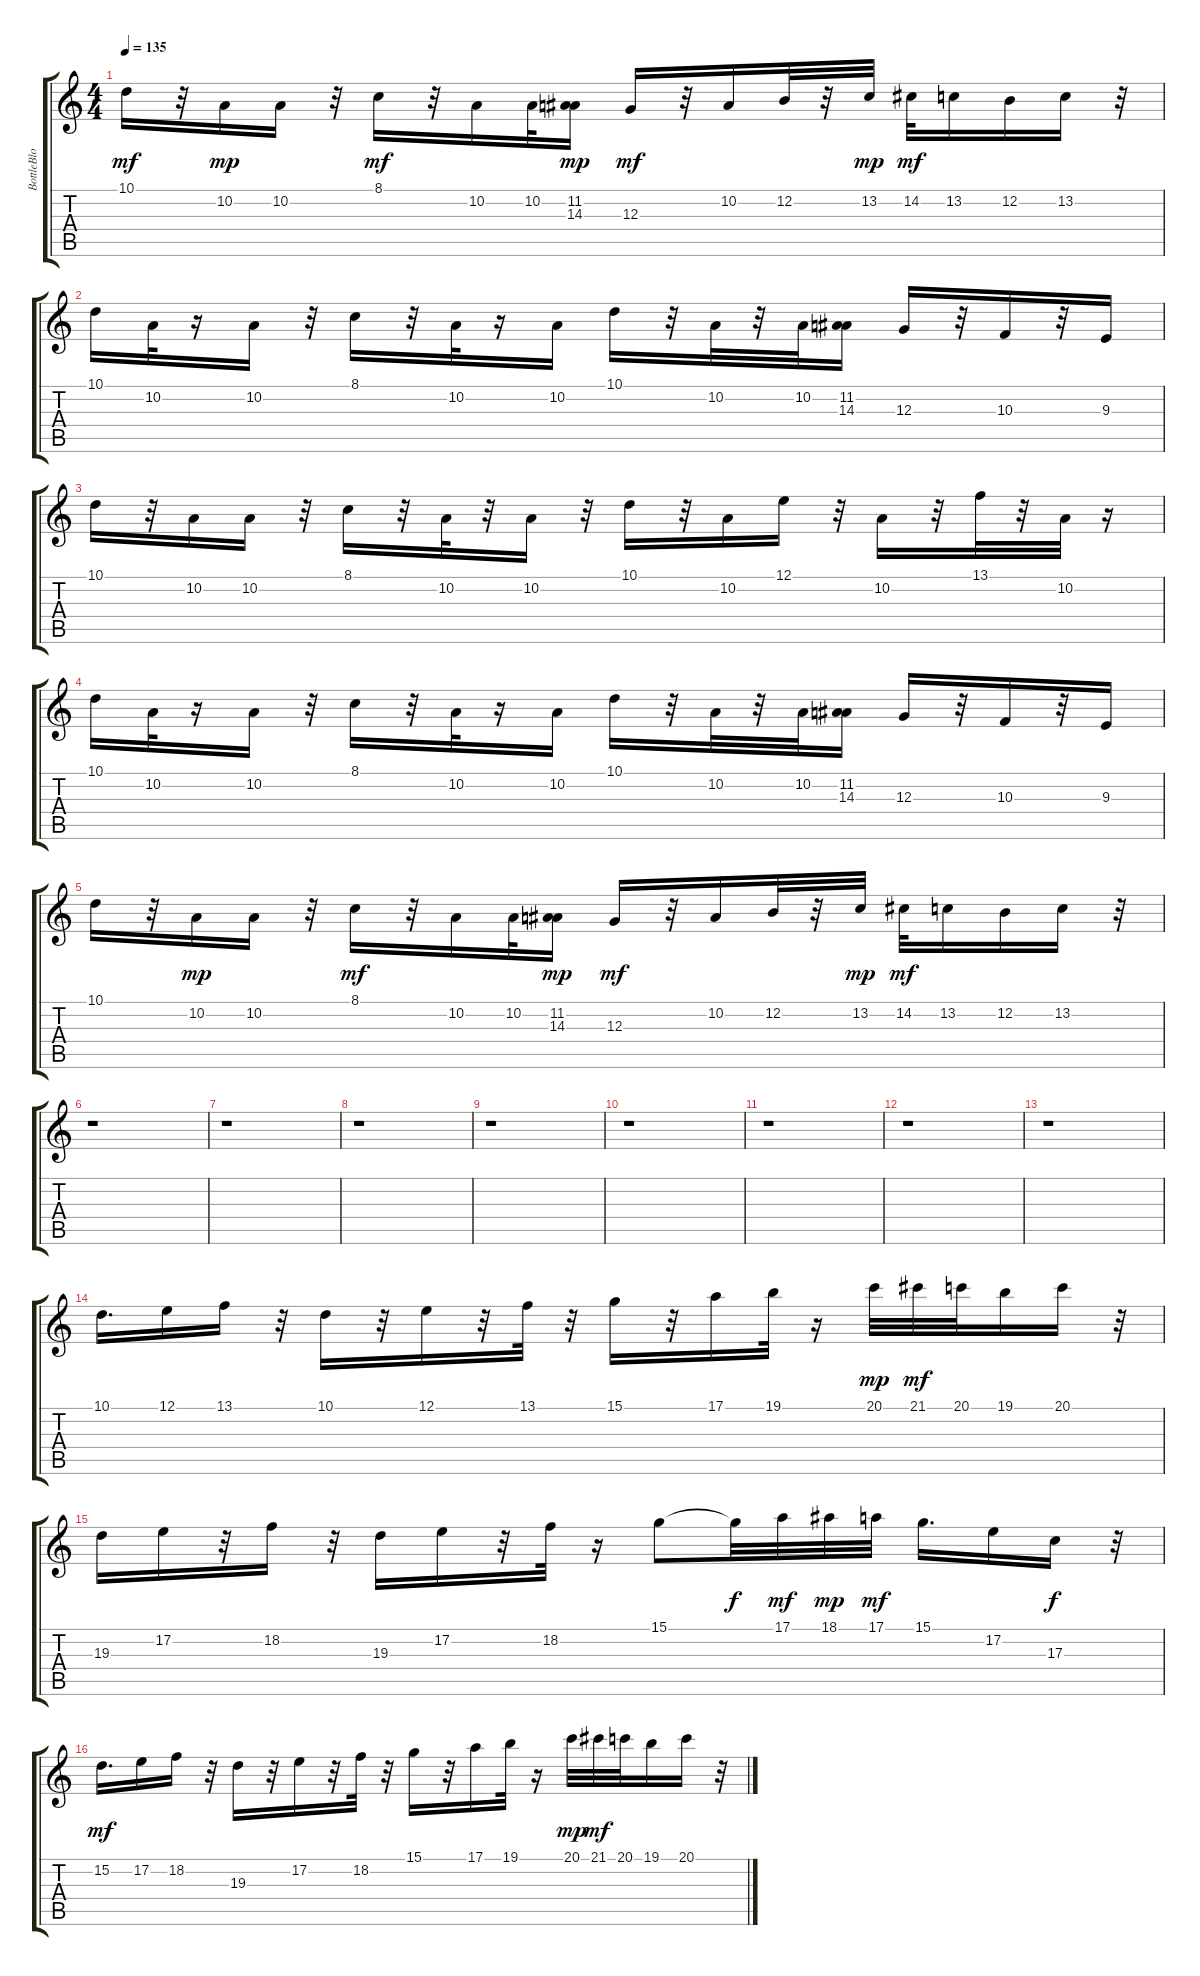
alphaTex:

\track ("BottleBlo" "BottleBlo") {instrument blownbottle}
\staff {score tabs}
\tuning (E4 B3 G3 D3 A2 E2) {hide}
\ts (4 4)
\tempo 135
\clef g2
\ks c
10.1.16{dy mf} r.32 10.2.16{dy mp} 10.2.16 r.32 8.1.16{dy mf} r.32 10.2.16 10.2.32 (11.2 14.3).16{dy mp} 12.3.16{dy mf} r.32 10.2.16 12.2.32 r.32 13.2.32{dy mp} 14.2.32{dy mf} 13.2.16 12.2.16 13.2.16 r.32 |
10.1.16 10.2.32 r.16 10.2.16 r.32 8.1.16 r.32 10.2.32 r.16 10.2.16 10.1.16 r.32 10.2.32 r.32 10.2.32 (11.2 14.3).16 12.3.16 r.32 10.3.16 r.32 9.3.16 |
10.1.16 r.32 10.2.16 10.2.16 r.32 8.1.16 r.32 10.2.32 r.32 10.2.16 r.32 10.1.16 r.32 10.2.16 12.1.16 r.32 10.2.16 r.32 13.1.32 r.32 10.2.32 r.16 |
10.1.16 10.2.32 r.16 10.2.16 r.32 8.1.16 r.32 10.2.32 r.16 10.2.16 10.1.16 r.32 10.2.32 r.32 10.2.32 (11.2 14.3).16 12.3.16 r.32 10.3.16 r.32 9.3.16 |
10.1.16 r.32 10.2.16{dy mp} 10.2.16 r.32 8.1.16{dy mf} r.32 10.2.16 10.2.32 (11.2 14.3).16{dy mp} 12.3.16{dy mf} r.32 10.2.16 12.2.32 r.32 13.2.32{dy mp} 14.2.32{dy mf} 13.2.16 12.2.16 13.2.16 r.32 |
r.1 |
r.1 |
r.1 |
r.1 |
r.1 |
r.1 |
r.1 |
r.1 |
10.1.16{d} 12.1.16 13.1.16 r.32 10.1.16 r.32 12.1.16 r.32 13.1.32 r.32 15.1.16 r.32 17.1.16 19.1.32 r.16 20.1.32{dy mp} 21.1.32{dy mf} 20.1.32 19.1.16 20.1.16 r.32 |
19.3.16 17.2.16 r.32 18.2.16 r.32 19.3.16 17.2.16 r.32 18.2.32 r.16 15.1.8 15.1{t}.32{dy f} 17.1.32{dy mf} 18.1.32{dy mp} 17.1.32{dy mf} 15.1.16{d} 17.2.16 17.3.16{dy f} r.32 |
15.2.16{d dy mf} 17.2.16 18.2.16 r.32 19.3.16 r.32 17.2.16 r.32 18.2.32 r.32 15.1.16 r.32 17.1.16 19.1.32 r.16 20.1.32{dy mp} 21.1.32{dy mf} 20.1.32 19.1.16 20.1.16 r.32
